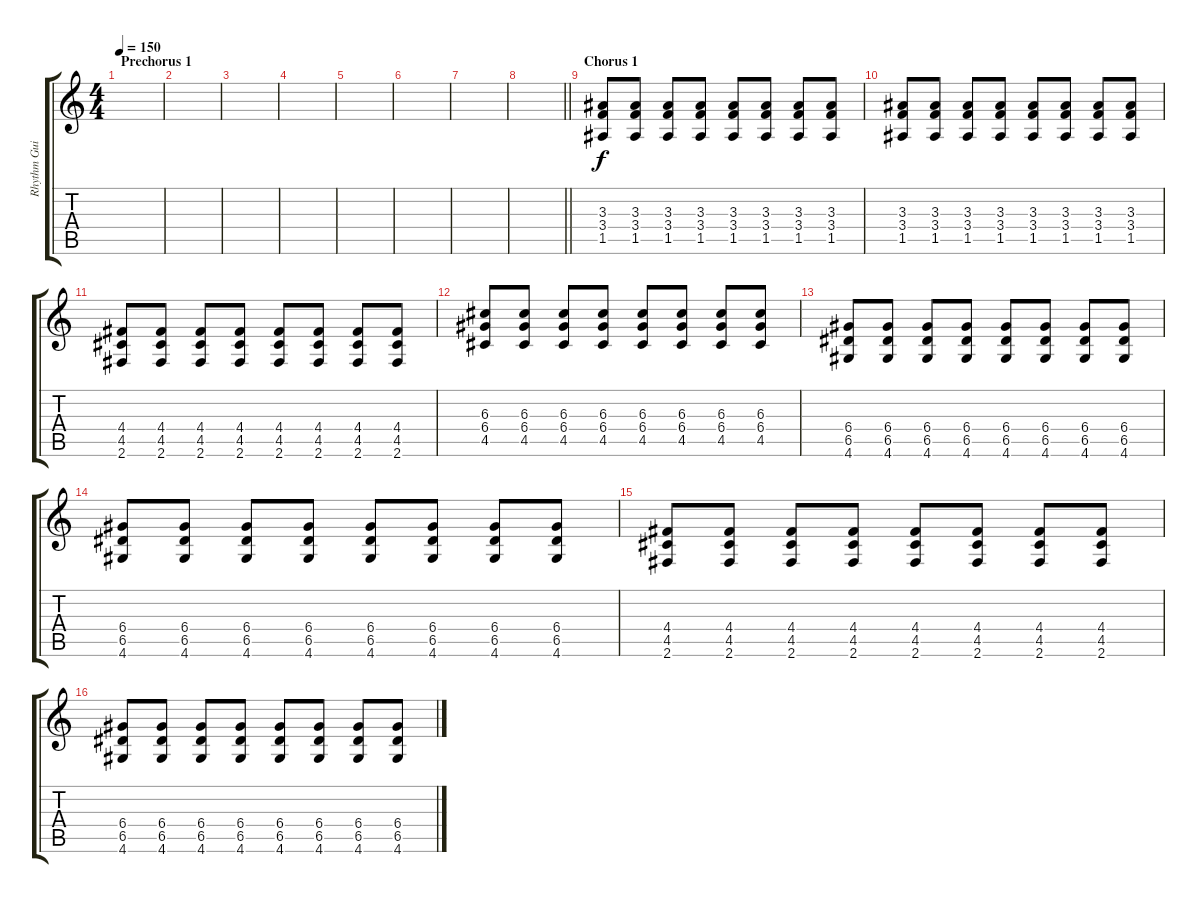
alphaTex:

\track ("Rhythm Guitar (Jesper Strömblad)" "Rhythm Gui") {instrument distortionguitar}
\staff {score tabs}
\tuning (E4 B3 G3 D3 A2 E2) {hide}
\ts (4 4)
\section ("" "Prechorus 1")
\tempo 150
\clef g2
\ks c
|
|
|
|
|
|
|
\barLineRight lightlight
|
\section ("" "Chorus 1")
(3.3 3.4 1.5).8 (3.3 3.4 1.5).8 (3.3 3.4 1.5).8 (3.3 3.4 1.5).8 (3.3 3.4 1.5).8 (3.3 3.4 1.5).8 (3.3 3.4 1.5).8 (3.3 3.4 1.5).8 |
(3.3 3.4 1.5).8 (3.3 3.4 1.5).8 (3.3 3.4 1.5).8 (3.3 3.4 1.5).8 (3.3 3.4 1.5).8 (3.3 3.4 1.5).8 (3.3 3.4 1.5).8 (3.3 3.4 1.5).8 |
(4.4 4.5 2.6).8 (4.4 4.5 2.6).8 (4.4 4.5 2.6).8 (4.4 4.5 2.6).8 (4.4 4.5 2.6).8 (4.4 4.5 2.6).8 (4.4 4.5 2.6).8 (4.4 4.5 2.6).8 |
(6.3 6.4 4.5).8 (6.3 6.4 4.5).8 (6.3 6.4 4.5).8 (6.3 6.4 4.5).8 (6.3 6.4 4.5).8 (6.3 6.4 4.5).8 (6.3 6.4 4.5).8 (6.3 6.4 4.5).8 |
(6.4 6.5 4.6).8 (6.4 6.5 4.6).8 (6.4 6.5 4.6).8 (6.4 6.5 4.6).8 (6.4 6.5 4.6).8 (6.4 6.5 4.6).8 (6.4 6.5 4.6).8 (6.4 6.5 4.6).8 |
(6.4 6.5 4.6).8 (6.4 6.5 4.6).8 (6.4 6.5 4.6).8 (6.4 6.5 4.6).8 (6.4 6.5 4.6).8 (6.4 6.5 4.6).8 (6.4 6.5 4.6).8 (6.4 6.5 4.6).8 |
(4.4 4.5 2.6).8 (4.4 4.5 2.6).8 (4.4 4.5 2.6).8 (4.4 4.5 2.6).8 (4.4 4.5 2.6).8 (4.4 4.5 2.6).8 (4.4 4.5 2.6).8 (4.4 4.5 2.6).8 |
(6.4 6.5 4.6).8 (6.4 6.5 4.6).8 (6.4 6.5 4.6).8 (6.4 6.5 4.6).8 (6.4 6.5 4.6).8 (6.4 6.5 4.6).8 (6.4 6.5 4.6).8 (6.4 6.5 4.6).8
